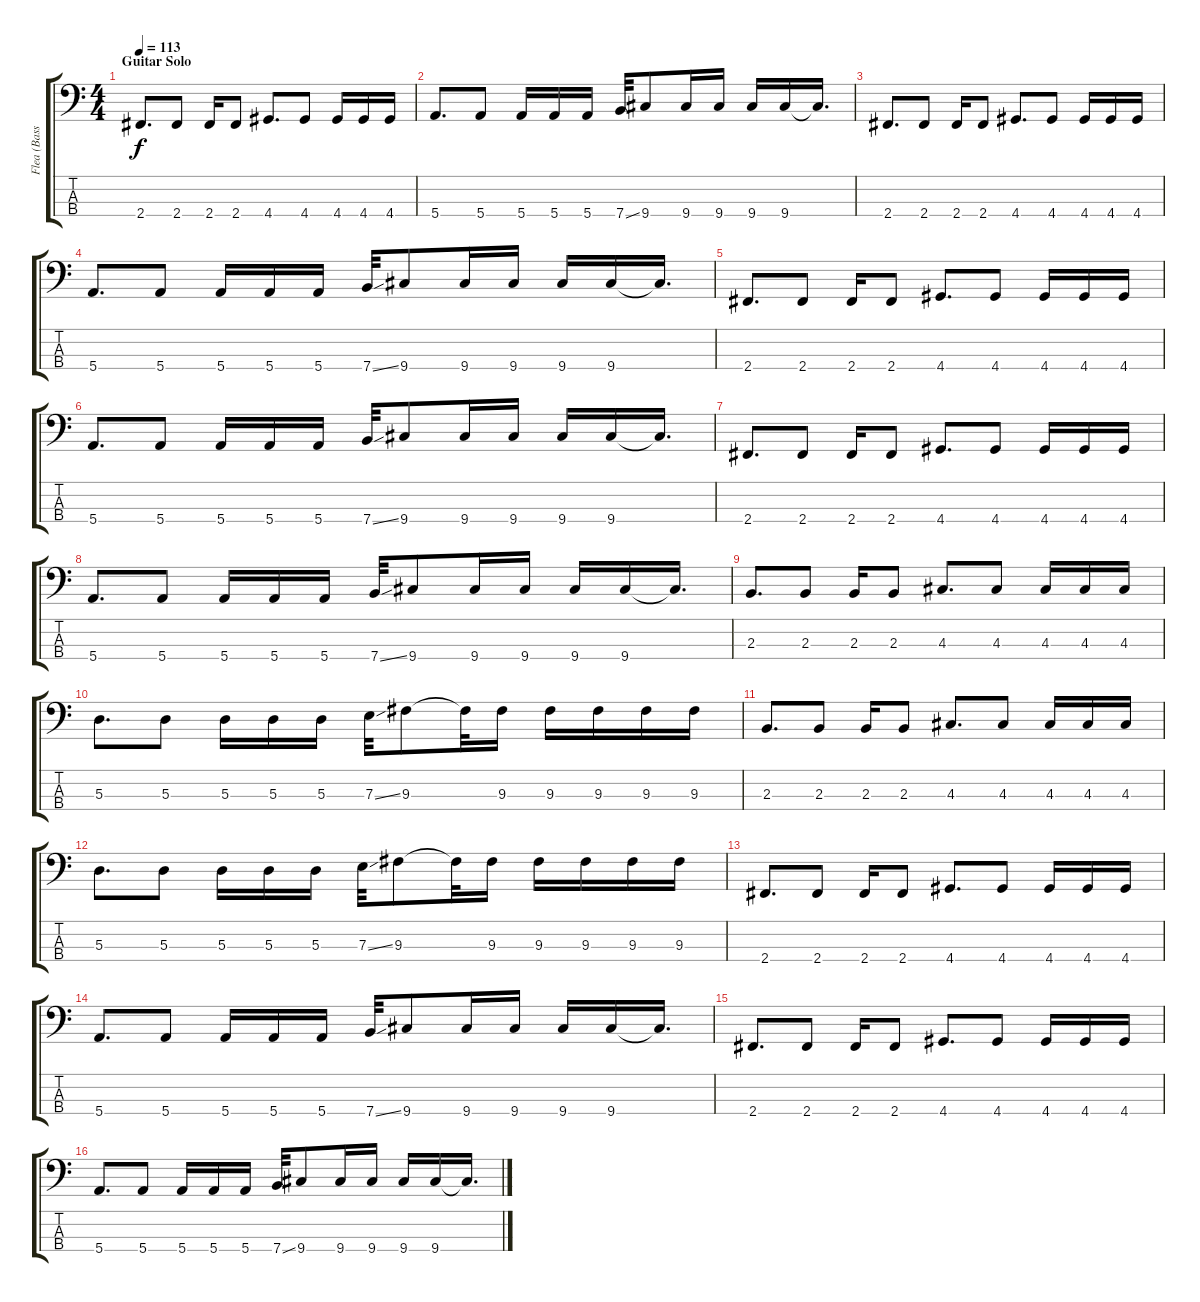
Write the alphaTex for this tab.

\track ("Flea (Bass)" "Flea (Bass") {instrument electricbassfinger}
\staff {score tabs}
\tuning (G2 D2 A1 E1) {hide}
\ts (4 4)
\section ("" "Guitar Solo")
\tempo 113
\clef f4
\ks c
2.4.8{d dy f} 2.4.8 2.4.16 2.4.8 4.4.8{d} 4.4.8 4.4.16 4.4.16 4.4.16 |
5.4.8{d} 5.4.8 5.4.16 5.4.16 5.4.16 7.4{ss}.32 9.4.8 9.4.16 9.4.16 9.4.16 9.4.16 9.4{t}.16{d} |
2.4.8{d} 2.4.8 2.4.16 2.4.8 4.4.8{d} 4.4.8 4.4.16 4.4.16 4.4.16 |
5.4.8{d} 5.4.8 5.4.16 5.4.16 5.4.16 7.4{ss}.32 9.4.8 9.4.16 9.4.16 9.4.16 9.4.16 9.4{t}.16{d} |
2.4.8{d} 2.4.8 2.4.16 2.4.8 4.4.8{d} 4.4.8 4.4.16 4.4.16 4.4.16 |
5.4.8{d} 5.4.8 5.4.16 5.4.16 5.4.16 7.4{ss}.32 9.4.8 9.4.16 9.4.16 9.4.16 9.4.16 9.4{t}.16{d} |
2.4.8{d} 2.4.8 2.4.16 2.4.8 4.4.8{d} 4.4.8 4.4.16 4.4.16 4.4.16 |
5.4.8{d} 5.4.8 5.4.16 5.4.16 5.4.16 7.4{ss}.32 9.4.8 9.4.16 9.4.16 9.4.16 9.4.16 9.4{t}.16{d} |
2.3.8{d} 2.3.8 2.3.16 2.3.8 4.3.8{d} 4.3.8 4.3.16 4.3.16 4.3.16 |
5.3.8{d} 5.3.8 5.3.16 5.3.16 5.3.16 7.3{ss}.32 9.3.8 9.3{t}.32 9.3.16 9.3.16 9.3.16 9.3.16 9.3.16 |
2.3.8{d} 2.3.8 2.3.16 2.3.8 4.3.8{d} 4.3.8 4.3.16 4.3.16 4.3.16 |
5.3.8{d} 5.3.8 5.3.16 5.3.16 5.3.16 7.3{ss}.32 9.3.8 9.3{t}.32 9.3.16 9.3.16 9.3.16 9.3.16 9.3.16 |
2.4.8{d} 2.4.8 2.4.16 2.4.8 4.4.8{d} 4.4.8 4.4.16 4.4.16 4.4.16 |
5.4.8{d} 5.4.8 5.4.16 5.4.16 5.4.16 7.4{ss}.32 9.4.8 9.4.16 9.4.16 9.4.16 9.4.16 9.4{t}.16{d} |
2.4.8{d} 2.4.8 2.4.16 2.4.8 4.4.8{d} 4.4.8 4.4.16 4.4.16 4.4.16 |
5.4.8{d} 5.4.8 5.4.16 5.4.16 5.4.16 7.4{ss}.32 9.4.8 9.4.16 9.4.16 9.4.16 9.4.16 9.4{t}.16{d}
